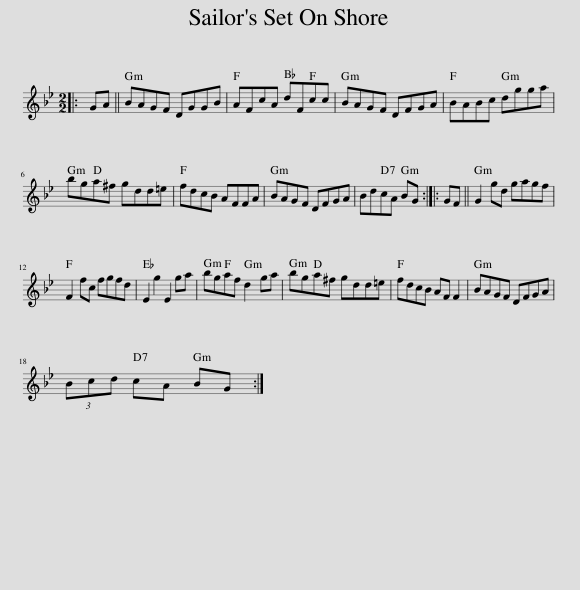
X:1
L:1/8
M:2/2
I:linebreak $
K:Gmin
V:1 treble
V:1
|: GA || BAGF DGGB | AFcA dFcc | BAGF DFGA | BABc dgga |$ %5
 bga^f gdd=e | fdcB AFFA | BAGF DFGA | BdcA BG :: GF || %10
 G2 gd gagf |$ F2 fc fgfd | E2 g2 E2 ga | bgaf d2 ga | bga^f gdd=e | %15
 fdcB AF F2 | BAGF DFGA |$ (3Bcd cA BG :| %18
